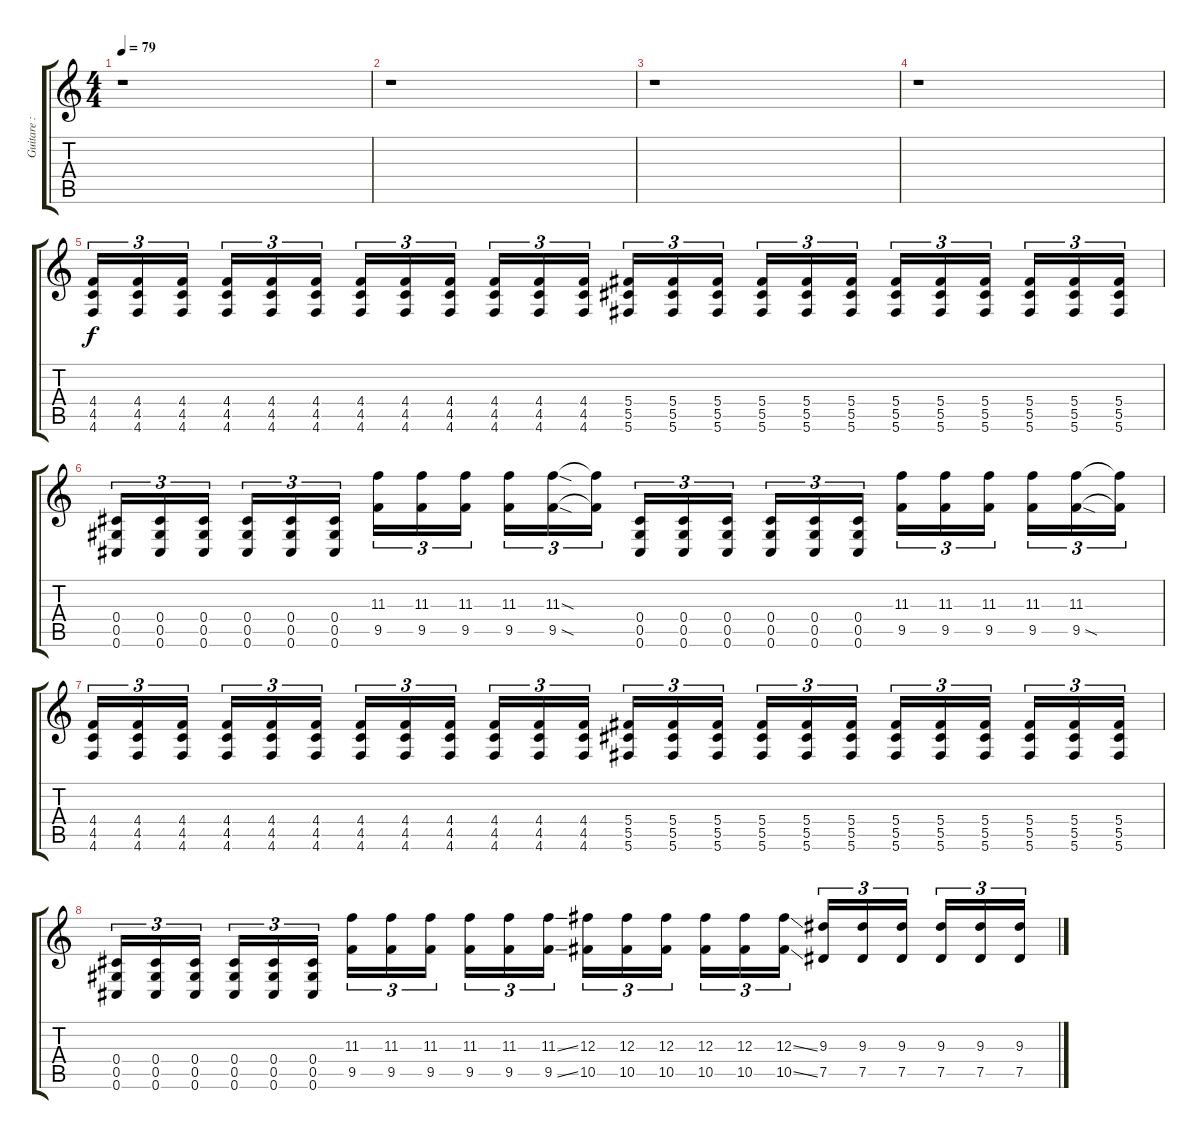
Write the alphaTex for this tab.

\track ("Guitare : Deuxieme Riff  " "Guitare : ") {instrument overdrivenguitar}
\staff {score tabs}
\tuning (Eb4 Bb3 Gb3 Db3 Ab2 Db2) {hide}
\ts (4 4)
\tempo 79
\clef g2
\ks c
r.1{dy f} |
r.1 |
r.1 |
r.1 |
(4.4 4.5 4.6).16{tu (3 2)} (4.4 4.5 4.6).16{tu (3 2)} (4.4 4.5 4.6).16{tu (3 2)} (4.4 4.5 4.6).16{tu (3 2)} (4.4 4.5 4.6).16{tu (3 2)} (4.4 4.5 4.6).16{tu (3 2)} (4.4 4.5 4.6).16{tu (3 2)} (4.4 4.5 4.6).16{tu (3 2)} (4.4 4.5 4.6).16{tu (3 2)} (4.4 4.5 4.6).16{tu (3 2)} (4.4 4.5 4.6).16{tu (3 2)} (4.4 4.5 4.6).16{tu (3 2)} (5.4 5.5 5.6).16{tu (3 2)} (5.4 5.5 5.6).16{tu (3 2)} (5.4 5.5 5.6).16{tu (3 2)} (5.4 5.5 5.6).16{tu (3 2)} (5.4 5.5 5.6).16{tu (3 2)} (5.4 5.5 5.6).16{tu (3 2)} (5.4 5.5 5.6).16{tu (3 2)} (5.4 5.5 5.6).16{tu (3 2)} (5.4 5.5 5.6).16{tu (3 2)} (5.4 5.5 5.6).16{tu (3 2)} (5.4 5.5 5.6).16{tu (3 2)} (5.4 5.5 5.6).16{tu (3 2)} |
(0.4 0.5 0.6).16{tu (3 2)} (0.4 0.5 0.6).16{tu (3 2)} (0.4 0.5 0.6).16{tu (3 2)} (0.4 0.5 0.6).16{tu (3 2)} (0.4 0.5 0.6).16{tu (3 2)} (0.4 0.5 0.6).16{tu (3 2)} (11.3 9.5).16{tu (3 2)} (11.3 9.5).16{tu (3 2)} (11.3 9.5).16{tu (3 2)} (11.3 9.5).16{tu (3 2)} (11.3{sod} 9.5{sod}).16{tu (3 2)} (11.3{t} 9.5{t}).16{tu (3 2)} (0.4 0.5 0.6).16{tu (3 2)} (0.4 0.5 0.6).16{tu (3 2)} (0.4 0.5 0.6).16{tu (3 2)} (0.4 0.5 0.6).16{tu (3 2)} (0.4 0.5 0.6).16{tu (3 2)} (0.4 0.5 0.6).16{tu (3 2)} (11.3 9.5).16{tu (3 2)} (11.3 9.5).16{tu (3 2)} (11.3 9.5).16{tu (3 2)} (11.3 9.5).16{tu (3 2)} (11.3 9.5{sod}).16{tu (3 2)} (11.3{t} 9.5{t}).16{tu (3 2)} |
(4.4 4.5 4.6).16{tu (3 2)} (4.4 4.5 4.6).16{tu (3 2)} (4.4 4.5 4.6).16{tu (3 2)} (4.4 4.5 4.6).16{tu (3 2)} (4.4 4.5 4.6).16{tu (3 2)} (4.4 4.5 4.6).16{tu (3 2)} (4.4 4.5 4.6).16{tu (3 2)} (4.4 4.5 4.6).16{tu (3 2)} (4.4 4.5 4.6).16{tu (3 2)} (4.4 4.5 4.6).16{tu (3 2)} (4.4 4.5 4.6).16{tu (3 2)} (4.4 4.5 4.6).16{tu (3 2)} (5.4 5.5 5.6).16{tu (3 2)} (5.4 5.5 5.6).16{tu (3 2)} (5.4 5.5 5.6).16{tu (3 2)} (5.4 5.5 5.6).16{tu (3 2)} (5.4 5.5 5.6).16{tu (3 2)} (5.4 5.5 5.6).16{tu (3 2)} (5.4 5.5 5.6).16{tu (3 2)} (5.4 5.5 5.6).16{tu (3 2)} (5.4 5.5 5.6).16{tu (3 2)} (5.4 5.5 5.6).16{tu (3 2)} (5.4 5.5 5.6).16{tu (3 2)} (5.4 5.5 5.6).16{tu (3 2)} |
(0.4 0.5 0.6).16{tu (3 2)} (0.4 0.5 0.6).16{tu (3 2)} (0.4 0.5 0.6).16{tu (3 2)} (0.4 0.5 0.6).16{tu (3 2)} (0.4 0.5 0.6).16{tu (3 2)} (0.4 0.5 0.6).16{tu (3 2)} (11.3 9.5).16{tu (3 2)} (11.3 9.5).16{tu (3 2)} (11.3 9.5).16{tu (3 2)} (11.3 9.5).16{tu (3 2)} (11.3 9.5).16{tu (3 2)} (11.3{ss} 9.5{ss}).16{tu (3 2)} (12.3 10.5).16{tu (3 2)} (12.3 10.5).16{tu (3 2)} (12.3 10.5).16{tu (3 2)} (12.3 10.5).16{tu (3 2)} (12.3 10.5).16{tu (3 2)} (12.3{ss} 10.5{ss}).16{tu (3 2)} (9.3 7.5).16{tu (3 2)} (9.3 7.5).16{tu (3 2)} (9.3 7.5).16{tu (3 2)} (9.3 7.5).16{tu (3 2)} (9.3 7.5).16{tu (3 2)} (9.3 7.5).16{tu (3 2)}
